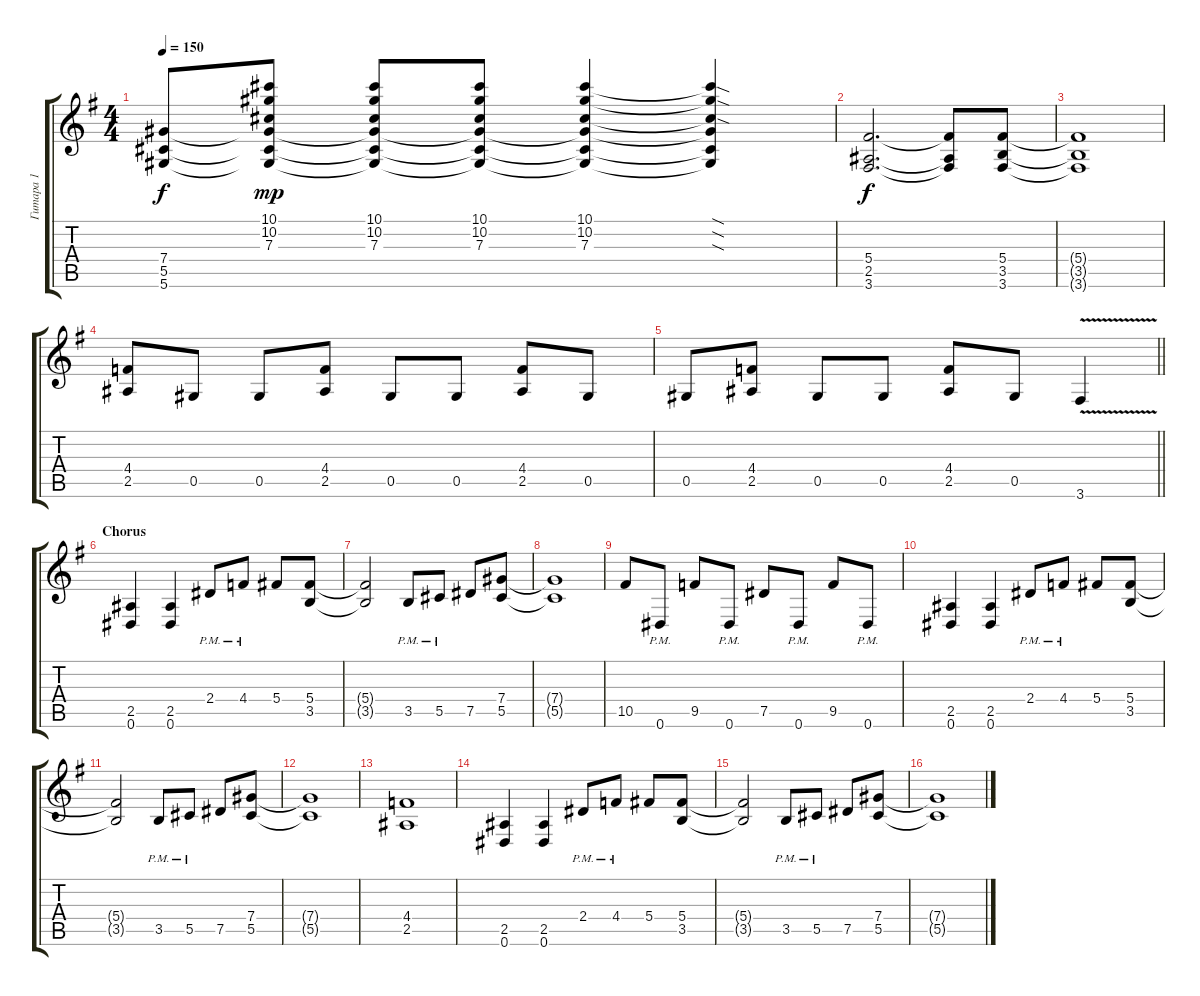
\track ("Гитара 1" "Гитара 1") {instrument distortionguitar}
\staff {score tabs}
\tuning (Eb4 Bb3 Gb3 Db3 Ab2 Eb2) {hide}
\ts (4 4)
\tempo 150
\clef g2
\ks eminor
(7.4{t} 5.5{t} 5.6{t}).8{dy f} (10.1 10.2 7.3 7.4{t} 5.5{t} 5.6{t}).8{dy mp} (10.1 10.2 7.3 7.4{t} 5.5{t} 5.6{t}).8 (10.1 10.2 7.3 7.4{t} 5.5{t} 5.6{t}).8 (10.1 10.2 7.3 7.4{t} 5.5{t} 5.6{t}).4 (10.1{sod t} 10.2{sod t} 7.3{sod t} 7.4{t} 5.5{t} 5.6{t}).4 |
(5.4 2.5 3.6).2{d dy f} (5.4{t} 2.5{t} 3.6{t}).8 (5.4 3.5 3.6).8 |
(5.4{t} 3.5{t} 3.6{t}).1 |
(4.4 2.5).8 0.5.8 0.5.8 (4.4 2.5).8 0.5.8 0.5.8 (4.4 2.5).8 0.5.8 |
\barLineRight lightlight
0.5.8 (4.4 2.5).8 0.5.8 0.5.8 (4.4 2.5).8 0.5.8 3.6{v}.4 |
\section ("" "Chorus")
(2.5 0.6).4 (2.5 0.6).4 2.4{pm}.8 4.4{pm}.8 5.4.8 (5.4 3.5).8 |
(5.4{t} 3.5{t}).2 3.5{pm}.8 5.5{pm}.8 7.5.8 (7.4 5.5).8 |
(7.4{t} 5.5{t}).1 |
10.5.8 0.6{pm}.8 9.5.8 0.6{pm}.8 7.5.8 0.6{pm}.8 9.5.8 0.6{pm}.8 |
(2.5 0.6).4 (2.5 0.6).4 2.4{pm}.8 4.4{pm}.8 5.4.8 (5.4 3.5).8 |
(5.4{t} 3.5{t}).2 3.5{pm}.8 5.5{pm}.8 7.5.8 (7.4 5.5).8 |
(7.4{t} 5.5{t}).1 |
(4.4 2.5).1 |
(2.5 0.6).4 (2.5 0.6).4 2.4{pm}.8 4.4{pm}.8 5.4.8 (5.4 3.5).8 |
(5.4{t} 3.5{t}).2 3.5{pm}.8 5.5{pm}.8 7.5.8 (7.4 5.5).8 |
(7.4{t} 5.5{t}).1
